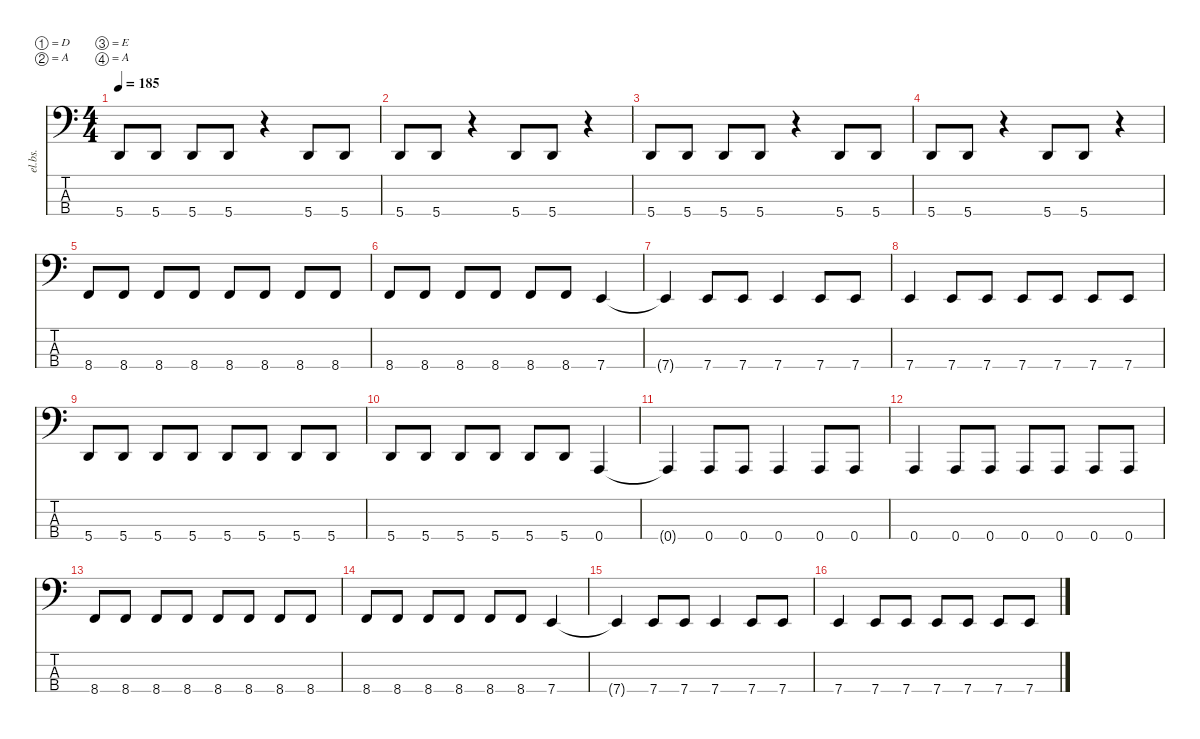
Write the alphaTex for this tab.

\defaultSystemsLayout 4
\hideDynamics
\bracketExtendMode nobrackets
\track ("Electric Bass - Michal" "el.bs.") {instrument electricbasspick}
\staff {score tabs}
\tuning (D2 A1 E1 A0)
\ts (4 4)
\tempo 185
\clef f4
\ks c
5.4.8{dy mf} 5.4.8 5.4.8 5.4.8 r.4 5.4.8 5.4.8 |
5.4.8 5.4.8 r.4 5.4.8 5.4.8 r.4 |
5.4.8 5.4.8 5.4.8 5.4.8 r.4 5.4.8 5.4.8 |
5.4.8 5.4.8 r.4 5.4.8 5.4.8 r.4 |
8.4.8 8.4.8 8.4.8 8.4.8 8.4.8 8.4.8 8.4.8 8.4.8 |
8.4.8 8.4.8 8.4.8 8.4.8 8.4.8 8.4.8 7.4.4 |
7.4{t}.4 7.4.8 7.4.8 7.4.4 7.4.8 7.4.8 |
7.4.4 7.4.8 7.4.8 7.4.8 7.4.8 7.4.8 7.4.8 |
5.4.8 5.4.8 5.4.8 5.4.8 5.4.8 5.4.8 5.4.8 5.4.8 |
5.4.8 5.4.8 5.4.8 5.4.8 5.4.8 5.4.8 0.4.4 |
0.4{t}.4 0.4.8 0.4.8 0.4.4 0.4.8 0.4.8 |
0.4.4 0.4.8 0.4.8 0.4.8 0.4.8 0.4.8 0.4.8 |
8.4.8 8.4.8 8.4.8 8.4.8 8.4.8 8.4.8 8.4.8 8.4.8 |
8.4.8 8.4.8 8.4.8 8.4.8 8.4.8 8.4.8 7.4.4 |
7.4{t}.4 7.4.8 7.4.8 7.4.4 7.4.8 7.4.8 |
7.4.4 7.4.8 7.4.8 7.4.8 7.4.8 7.4.8 7.4.8
